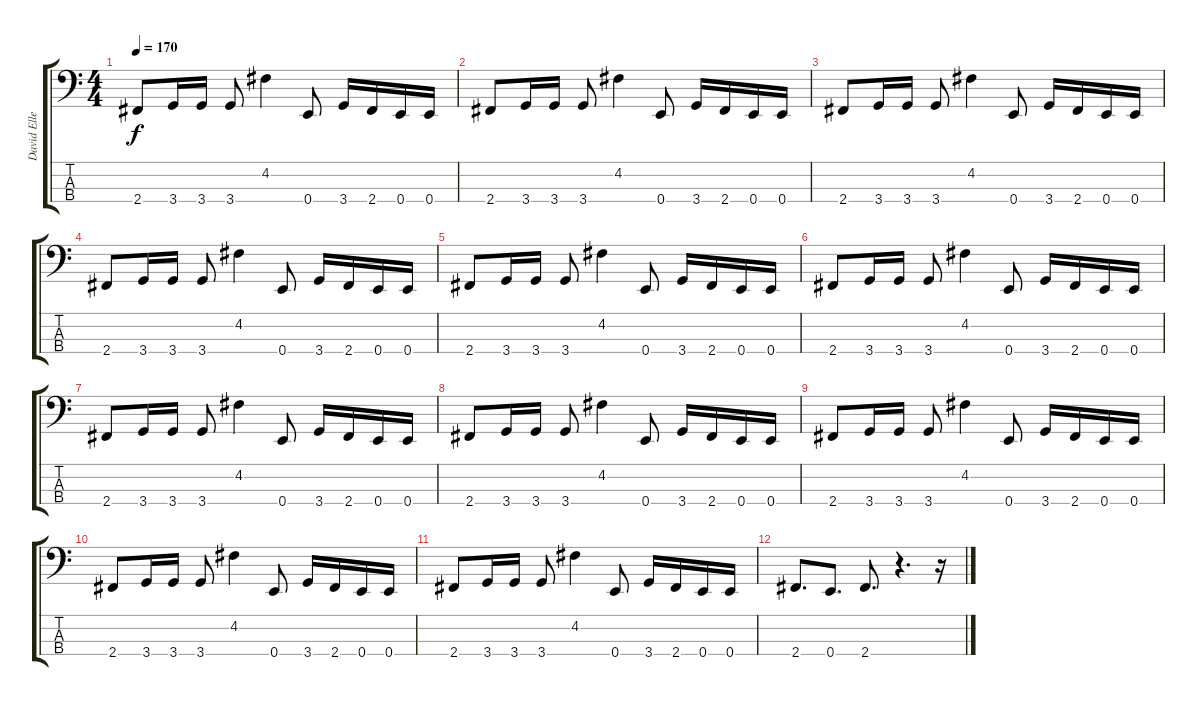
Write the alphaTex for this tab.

\track ("David Ellefson" "David Elle") {instrument electricbasspick}
\staff {score tabs}
\tuning (G2 D2 A1 E1) {hide}
\ts (4 4)
\tempo 170
\clef f4
\ks c
2.4.8{dy f} 3.4.16 3.4.16 3.4.8 4.2.4 0.4.8 3.4.16 2.4.16 0.4.16 0.4.16 |
2.4.8 3.4.16 3.4.16 3.4.8 4.2.4 0.4.8 3.4.16 2.4.16 0.4.16 0.4.16 |
2.4.8 3.4.16 3.4.16 3.4.8 4.2.4 0.4.8 3.4.16 2.4.16 0.4.16 0.4.16 |
2.4.8 3.4.16 3.4.16 3.4.8 4.2.4 0.4.8 3.4.16 2.4.16 0.4.16 0.4.16 |
2.4.8 3.4.16 3.4.16 3.4.8 4.2.4 0.4.8 3.4.16 2.4.16 0.4.16 0.4.16 |
2.4.8 3.4.16 3.4.16 3.4.8 4.2.4 0.4.8 3.4.16 2.4.16 0.4.16 0.4.16 |
2.4.8 3.4.16 3.4.16 3.4.8 4.2.4 0.4.8 3.4.16 2.4.16 0.4.16 0.4.16 |
2.4.8 3.4.16 3.4.16 3.4.8 4.2.4 0.4.8 3.4.16 2.4.16 0.4.16 0.4.16 |
2.4.8 3.4.16 3.4.16 3.4.8 4.2.4 0.4.8 3.4.16 2.4.16 0.4.16 0.4.16 |
2.4.8 3.4.16 3.4.16 3.4.8 4.2.4 0.4.8 3.4.16 2.4.16 0.4.16 0.4.16 |
2.4.8 3.4.16 3.4.16 3.4.8 4.2.4 0.4.8 3.4.16 2.4.16 0.4.16 0.4.16 |
2.4.8{d} 0.4.8{d} 2.4.8{d} r.4{d} r.16
